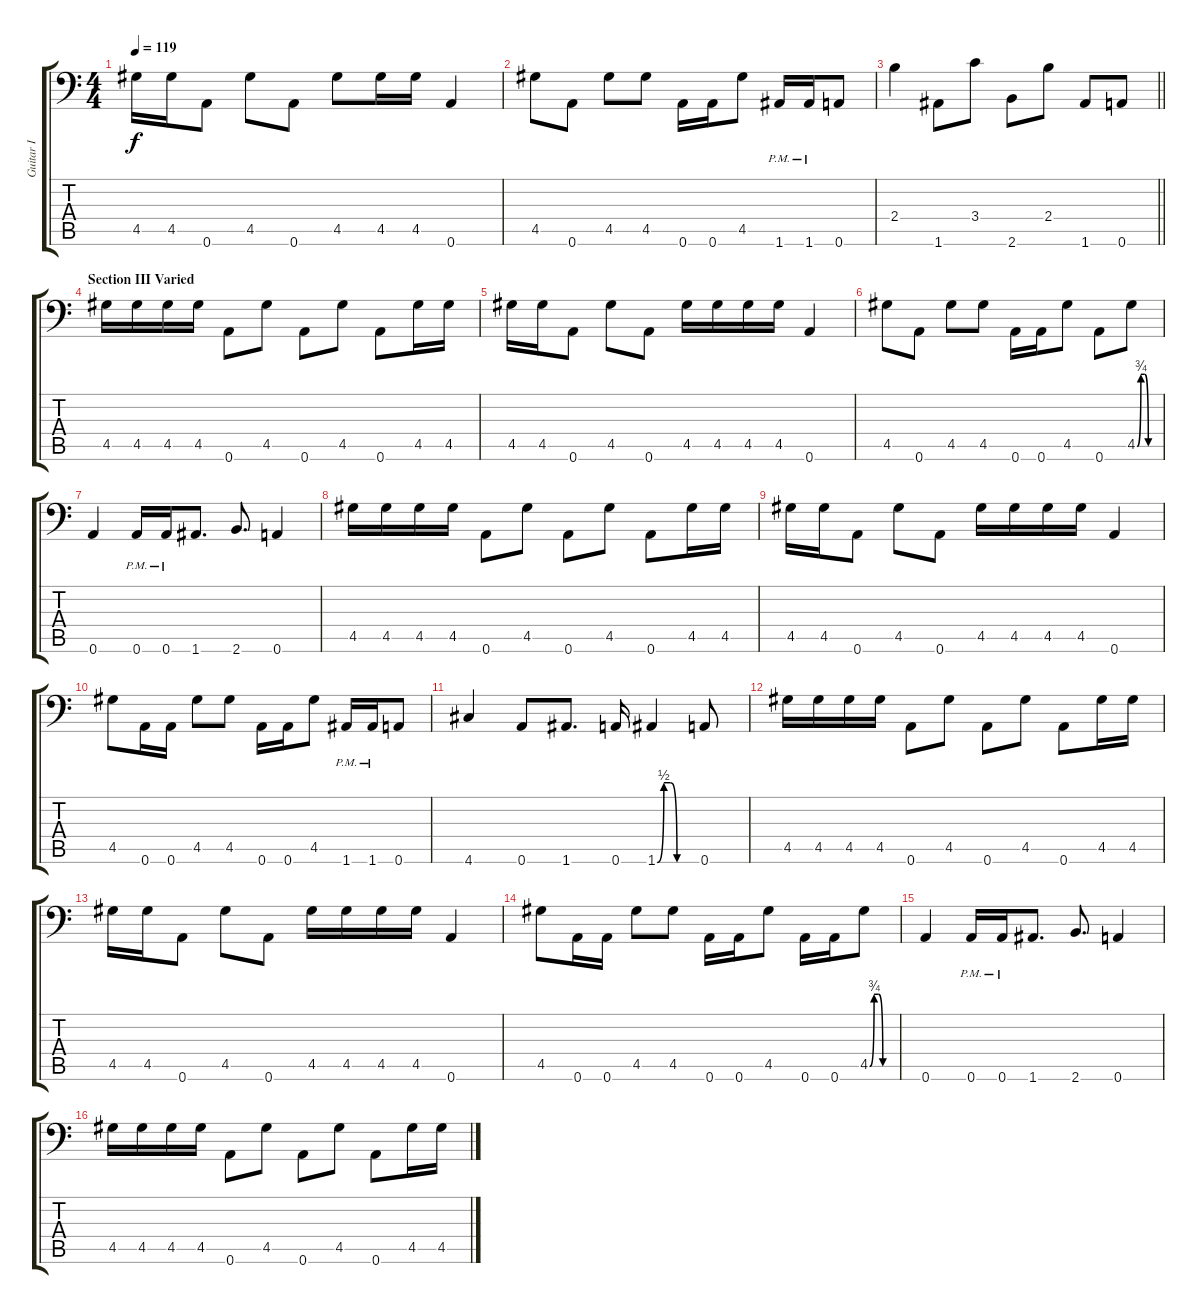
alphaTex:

\track ("Guitar I" "Guitar I") {instrument distortionguitar}
\staff {score tabs}
\tuning (B3 Gb3 D3 A2 E2 A1) {hide}
\ts (4 4)
\tempo 119
\clef f4
\ks c
4.5.16{dy f} 4.5.16 0.6.8 4.5.8 0.6.8 4.5.8 4.5.16 4.5.16 0.6.4 |
4.5.8 0.6.8 4.5.8 4.5.8 0.6.16 0.6.16 4.5.8 1.6{pm}.16 1.6{pm}.16 0.6.8 |
\barLineRight lightlight
2.4.4 1.6.8 3.4.8 2.6.8 2.4.8 1.6.8 0.6.8 |
\section ("" "Section III Varied")
4.5.16 4.5.16 4.5.16 4.5.16 0.6.8 4.5.8 0.6.8 4.5.8 0.6.8 4.5.16 4.5.16 |
4.5.16 4.5.16 0.6.8 4.5.8 0.6.8 4.5.16 4.5.16 4.5.16 4.5.16 0.6.4 |
4.5.8 0.6.8 4.5.8 4.5.8 0.6.16 0.6.16 4.5.8 0.6.8 4.5{be (custom 0 0 10 3 20 3 30 0 60 0)}.8 |
0.6.4 0.6{pm}.16 0.6{pm}.16 1.6.8{d} 2.6.8{d} 0.6.4 |
4.5.16 4.5.16 4.5.16 4.5.16 0.6.8 4.5.8 0.6.8 4.5.8 0.6.8 4.5.16 4.5.16 |
4.5.16 4.5.16 0.6.8 4.5.8 0.6.8 4.5.16 4.5.16 4.5.16 4.5.16 0.6.4 |
4.5.8 0.6.16 0.6.16 4.5.8 4.5.8 0.6.16 0.6.16 4.5.8 1.6{pm}.16 1.6{pm}.16 0.6.8 |
4.6.4 0.6.8 1.6.8{d} 0.6.16 1.6{be (custom 0 0 10 2 20 2 30 0 60 0)}.4 0.6.8 |
4.5.16 4.5.16 4.5.16 4.5.16 0.6.8 4.5.8 0.6.8 4.5.8 0.6.8 4.5.16 4.5.16 |
4.5.16 4.5.16 0.6.8 4.5.8 0.6.8 4.5.16 4.5.16 4.5.16 4.5.16 0.6.4 |
4.5.8 0.6.16 0.6.16 4.5.8 4.5.8 0.6.16 0.6.16 4.5.8 0.6.16 0.6.16 4.5{be (custom 0 0 10 3 20 3 30 0 60 0)}.8 |
0.6.4 0.6{pm}.16 0.6{pm}.16 1.6.8{d} 2.6.8{d} 0.6.4 |
4.5.16 4.5.16 4.5.16 4.5.16 0.6.8 4.5.8 0.6.8 4.5.8 0.6.8 4.5.16 4.5.16
